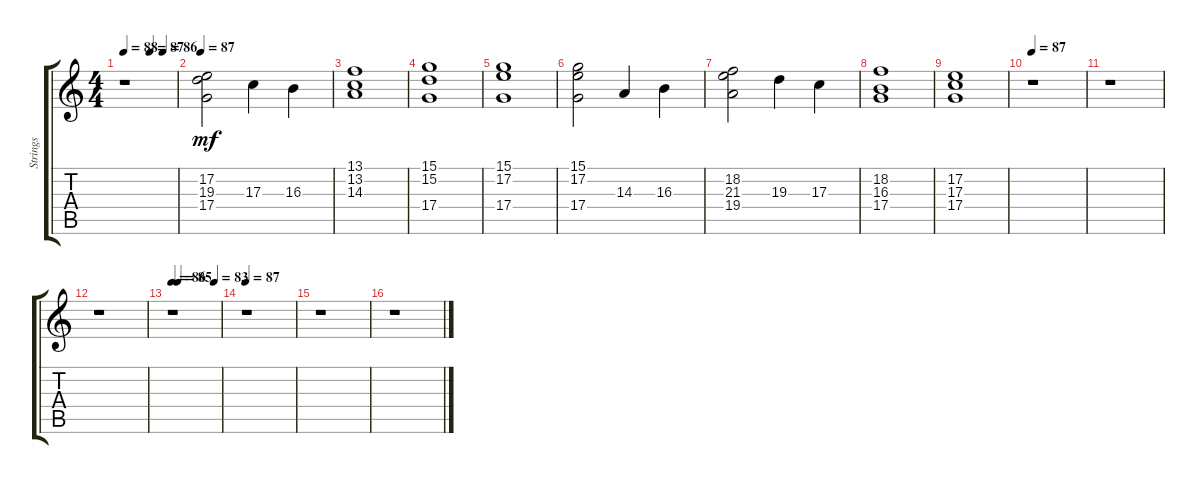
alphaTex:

\track ("Strings" "Strings") {instrument stringensemble2}
\staff {score tabs}
\tuning (E4 B3 G3 D3 A2 E2) {hide}
\ts (4 4)
\tempo 88
\tempo (87 0.5)
\tempo (86 0.75)
\clef g2
\ks c
r.1{dy mf} |
\tempo 87
(17.2 19.3 17.4).2 17.3.4 16.3.4 |
(13.1 13.2 14.3).1 |
(15.1 15.2 17.4).1 |
(15.1 17.2 17.4).1 |
(15.1 17.2 17.4).2 14.3.4 16.3.4 |
(18.2 21.3 19.4).2 19.3.4 17.3.4 |
(18.2 16.3 17.4).1 |
(17.2 17.3 17.4).1 |
\tempo 87
r.1 |
r.1 |
r.1 |
\tempo 86
\tempo (85 0.125)
\tempo (83 0.875)
r.1 |
\tempo 87
r.1 |
r.1 |
r.1
